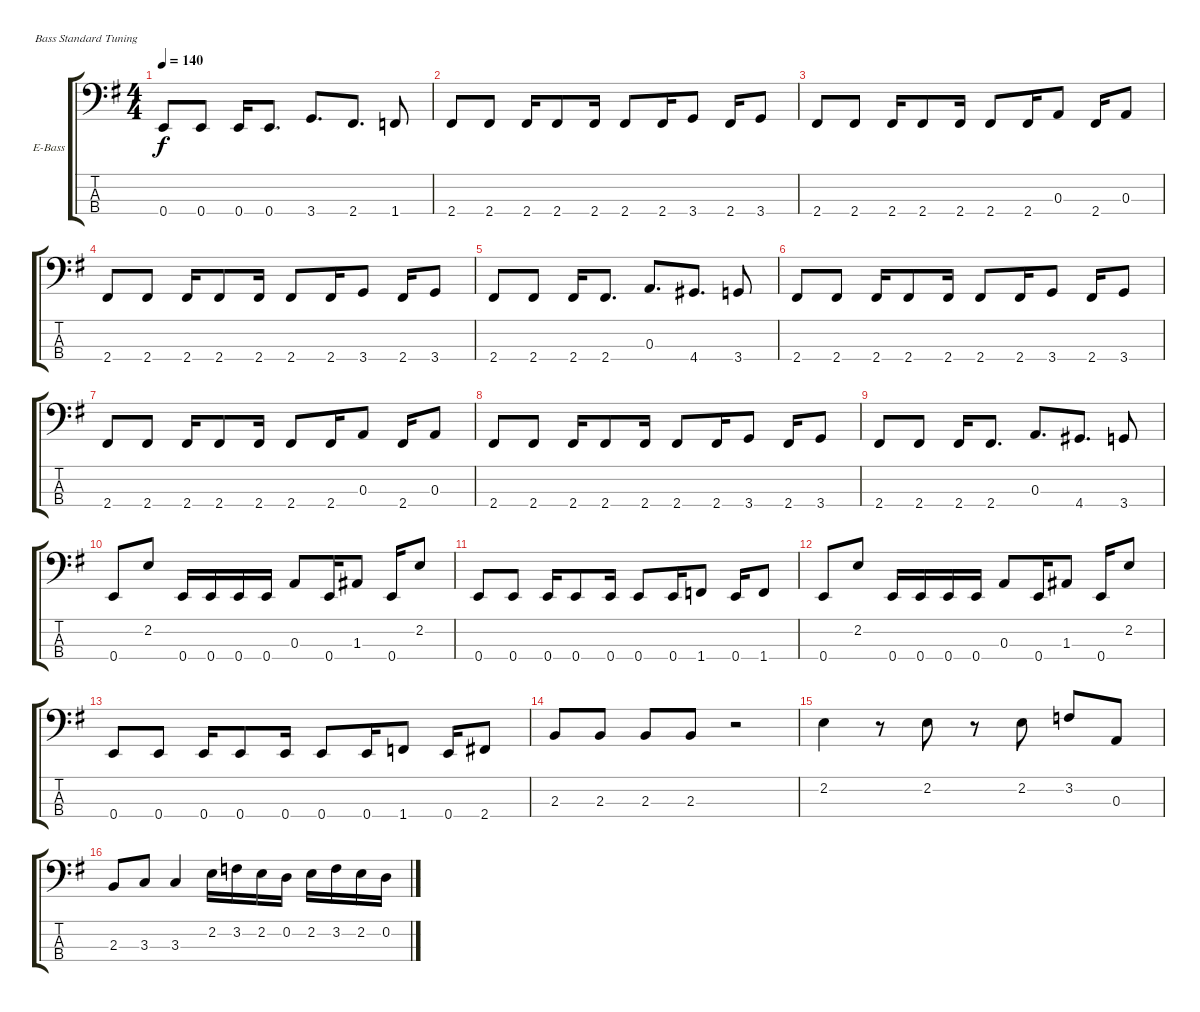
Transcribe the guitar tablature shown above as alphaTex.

\bracketExtendMode groupsimilarinstruments
\firstSystemTrackNameOrientation horizontal
\otherSystemsTrackNameOrientation horizontal
\track ("Bass" "E-Bass") {instrument electricbasspick}
\staff {score tabs}
\tuning (G2 D2 A1 E1)
\ts (4 4)
\tempo 140
\clef f4
\scale
1.05549
\ks g
0.4.8{dy f} 0.4.8 0.4.16 0.4.8{d} 3.4.8{d} 2.4.8{d} 1.4.8 |
\scale
0.944515 2.4.8 2.4.8 2.4.16 2.4.8 2.4.16 2.4.8 2.4.16 3.4.8 2.4.16 3.4.8 |
\scale
1.05549 2.4.8 2.4.8 2.4.16 2.4.8 2.4.16 2.4.8 2.4.16 0.3.8 2.4.16 0.3.8 |
\scale
0.944515 2.4.8 2.4.8 2.4.16 2.4.8 2.4.16 2.4.8 2.4.16 3.4.8 2.4.16 3.4.8 |
\scale
1.05549 2.4.8 2.4.8 2.4.16 2.4.8{d} 0.3.8{d} 4.4.8{d} 3.4.8 |
\scale
0.944515 2.4.8 2.4.8 2.4.16 2.4.8 2.4.16 2.4.8 2.4.16 3.4.8 2.4.16 3.4.8 |
\scale
1.05549 2.4.8 2.4.8 2.4.16 2.4.8 2.4.16 2.4.8 2.4.16 0.3.8 2.4.16 0.3.8 |
\scale
0.944515 2.4.8 2.4.8 2.4.16 2.4.8 2.4.16 2.4.8 2.4.16 3.4.8 2.4.16 3.4.8 |
\scale
1.05549 2.4.8 2.4.8 2.4.16 2.4.8{d} 0.3.8{d} 4.4.8{d} 3.4.8 |
\scale
0.944515 0.4.8 2.2.8 0.4.16 0.4.16 0.4.16 0.4.16 0.3.8 0.4.16 1.3.8 0.4.16 2.2.8 |
\scale
1.05549 0.4.8 0.4.8 0.4.16 0.4.8 0.4.16 0.4.8 0.4.16 1.4.8 0.4.16 1.4.8 |
\scale
0.944515 0.4.8 2.2.8 0.4.16 0.4.16 0.4.16 0.4.16 0.3.8 0.4.16 1.3.8 0.4.16 2.2.8 |
\scale
1.05549 0.4.8 0.4.8 0.4.16 0.4.8 0.4.16 0.4.8 0.4.16 1.4.8 0.4.16 2.4.8 |
\scale
0.944515 2.3.8 2.3.8 2.3.8 2.3.8 r.2 |
\scale
1.05549 2.2.4 r.8 2.2.8 r.8 2.2.8 3.2.8 0.3.8 |
\scale
0.944515 2.3.8 3.3.8 3.3.4 2.2.16 3.2.16 2.2.16 0.2.16 2.2.16 3.2.16 2.2.16 0.2.16
